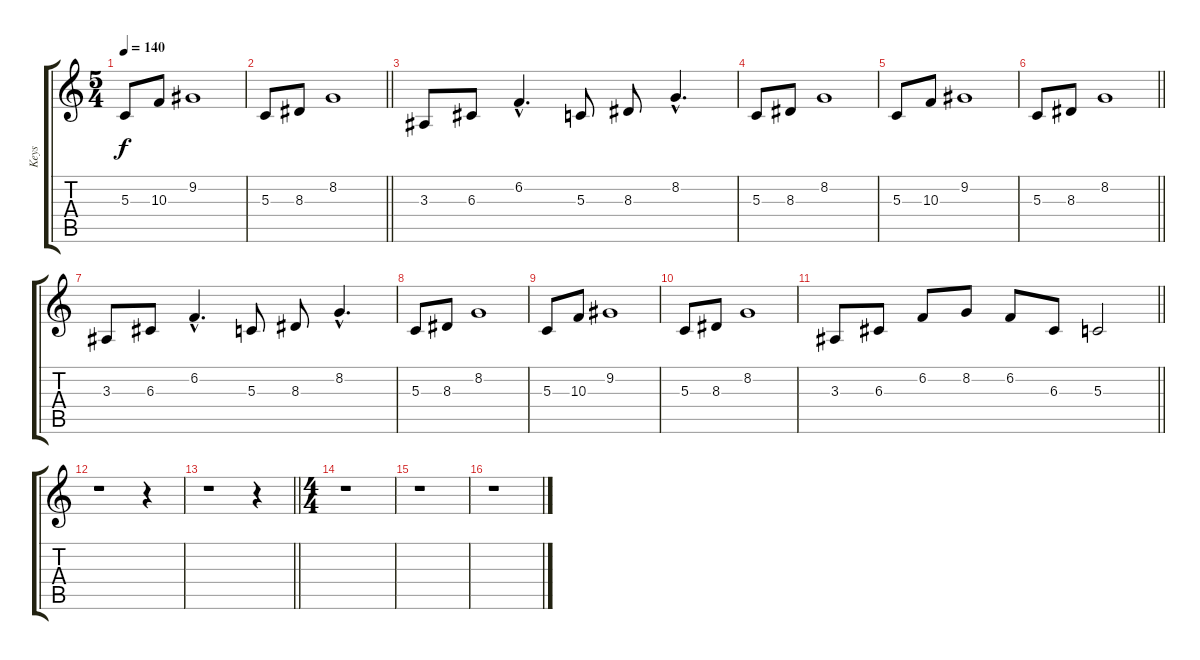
\track ("Keys" "Keys") {instrument glockenspiel}
\staff {score tabs}
\tuning (E4 B3 G3 D3 A2 E2) {hide}
\ts (5 4)
\tempo 140
\clef g2
\ks c
5.3.8{dy f} 10.3.8 9.2.1 |
\barLineRight lightlight
5.3.8 8.3.8 8.2.1 |
3.3.8 6.3.8 6.2{hac}.4{d} 5.3.8 8.3.8 8.2{hac}.4{d} |
5.3.8 8.3.8 8.2.1 |
5.3.8 10.3.8 9.2.1 |
\barLineRight lightlight
5.3.8 8.3.8 8.2.1 |
3.3.8 6.3.8 6.2{hac}.4{d} 5.3.8 8.3.8 8.2{hac}.4{d} |
5.3.8 8.3.8 8.2.1 |
5.3.8 10.3.8 9.2.1 |
5.3.8 8.3.8 8.2.1 |
\barLineRight lightlight
3.3.8 6.3.8 6.2.8 8.2.8 6.2.8 6.3.8 5.3.2 |
r.1 r.4 |
\barLineRight lightlight
r.1 r.4 |
\ts (4 4)
r.1 |
r.1 |
r.1
